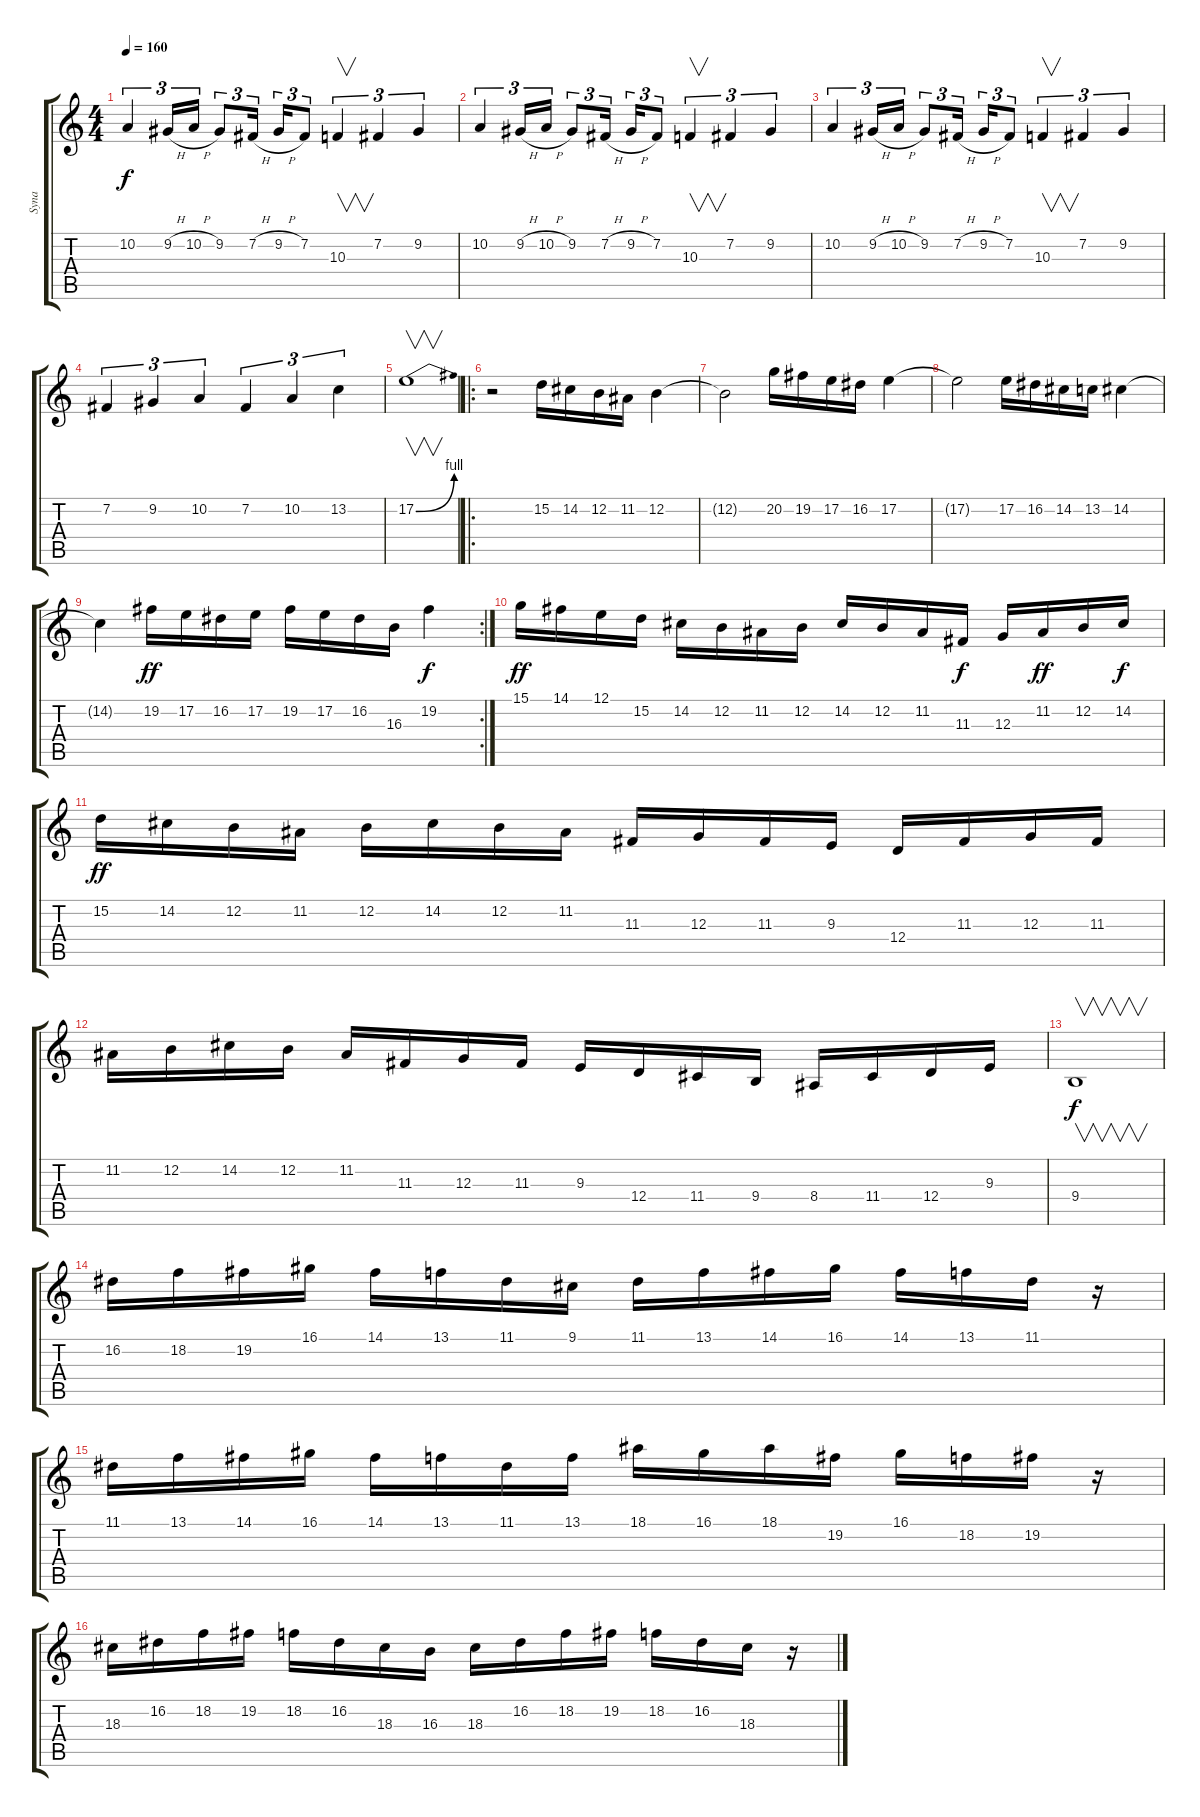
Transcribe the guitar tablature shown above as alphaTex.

\track ("Syna" "Syna") {instrument harpsichord}
\staff {score tabs}
\tuning (E4 B3 G3 D3 A2 E2) {hide}
\ts (4 4)
\tempo 160
\clef g2
\ks c
10.2.4{tu (3 2) dy f} 9.2{h}.16{tu (3 2)} 10.2{h}.16{tu (3 2)} 9.2.8{tu (3 2)} 7.2{h}.16{tu (3 2)} 9.2{h}.16{tu (3 2)} 7.2.8{tu (3 2)} 10.3.4{v tu (3 2)} 7.2.4{tu (3 2)} 9.2.4{tu (3 2)} |
10.2.4{tu (3 2)} 9.2{h}.16{tu (3 2)} 10.2{h}.16{tu (3 2)} 9.2.8{tu (3 2)} 7.2{h}.16{tu (3 2)} 9.2{h}.16{tu (3 2)} 7.2.8{tu (3 2)} 10.3.4{v tu (3 2)} 7.2.4{tu (3 2)} 9.2.4{tu (3 2)} |
10.2.4{tu (3 2)} 9.2{h}.16{tu (3 2)} 10.2{h}.16{tu (3 2)} 9.2.8{tu (3 2)} 7.2{h}.16{tu (3 2)} 9.2{h}.16{tu (3 2)} 7.2.8{tu (3 2)} 10.3.4{v tu (3 2)} 7.2.4{tu (3 2)} 9.2.4{tu (3 2)} |
7.2.4{tu (3 2)} 9.2.4{tu (3 2)} 10.2.4{tu (3 2)} 7.2.4{tu (3 2)} 10.2.4{tu (3 2)} 13.2.4{tu (3 2)} |
17.2{be (bend 0 0 60 4)}.1{v} |
\ro
r.2 15.2.16 14.2.16 12.2.16 11.2.16 12.2.4 |
12.2{t}.2 20.2.16 19.2.16 17.2.16 16.2.16 17.2.4 |
17.2{t}.2 17.2.16 16.2.16 14.2.16 13.2.16 14.2.4 |
\rc 2
14.2{t}.4 19.2.16{dy ff} 17.2.16 16.2.16 17.2.16 19.2.16 17.2.16 16.2.16 16.3.16 19.2.4{dy f} |
15.1.16{dy ff} 14.1.16 12.1.16 15.2.16 14.2.16 12.2.16 11.2.16 12.2.16 14.2.16 12.2.16 11.2.16 11.3.16{dy f} 12.3.16 11.2.16{dy ff} 12.2.16 14.2.16{dy f} |
15.2.16{dy ff} 14.2.16 12.2.16 11.2.16 12.2.16 14.2.16 12.2.16 11.2.16 11.3.16 12.3.16 11.3.16 9.3.16 12.4.16 11.3.16 12.3.16 11.3.16 |
11.2.16 12.2.16 14.2.16 12.2.16 11.2.16 11.3.16 12.3.16 11.3.16 9.3.16 12.4.16 11.4.16 9.4.16 8.4.16 11.4.16 12.4.16 9.3.16 |
9.4.1{v dy f} |
16.2.16{instrument stringensemble1} 18.2.16 19.2.16 16.1.16 14.1.16 13.1.16 11.1.16 9.1.16 11.1.16 13.1.16 14.1.16 16.1.16 14.1.16 13.1.16 11.1.16 r.16 |
11.1.16 13.1.16 14.1.16 16.1.16 14.1.16 13.1.16 11.1.16 13.1.16 18.1.16 16.1.16 18.1.16 19.2.16 16.1.16 18.2.16 19.2.16 r.16 |
18.3.16 16.2.16 18.2.16 19.2.16 18.2.16 16.2.16 18.3.16 16.3.16 18.3.16 16.2.16 18.2.16 19.2.16 18.2.16 16.2.16 18.3.16 r.16
